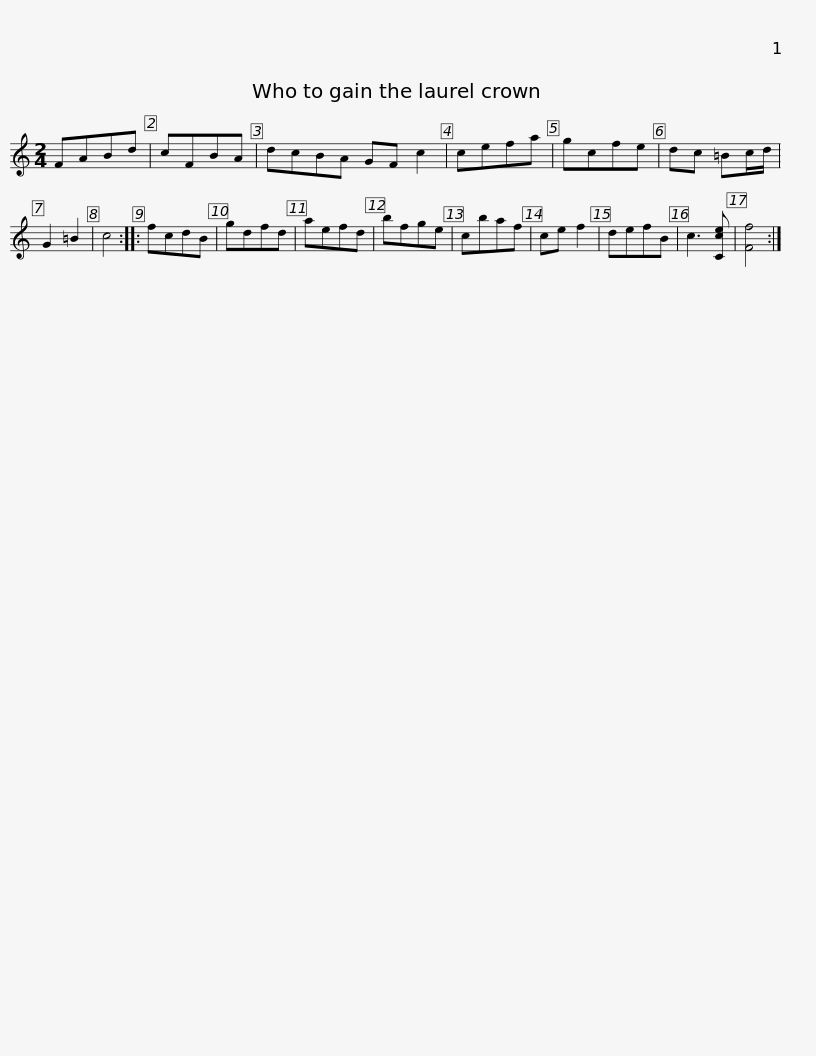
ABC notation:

X:1
L:1/8
M:2/4
I:linebreak $
K:C
V:1 treble
V:1
 FABd | cFBA | dcBA GF c2 | cefa | gcfe | %5
 dc =Bc/d/ | G2 =B2 | c4 :: fcdB | gdfd |$ %10
 aefd | bfge | cbaf | ce f2 | defB | %15
 c3 [Cce] | [Ff]4 :| %17
